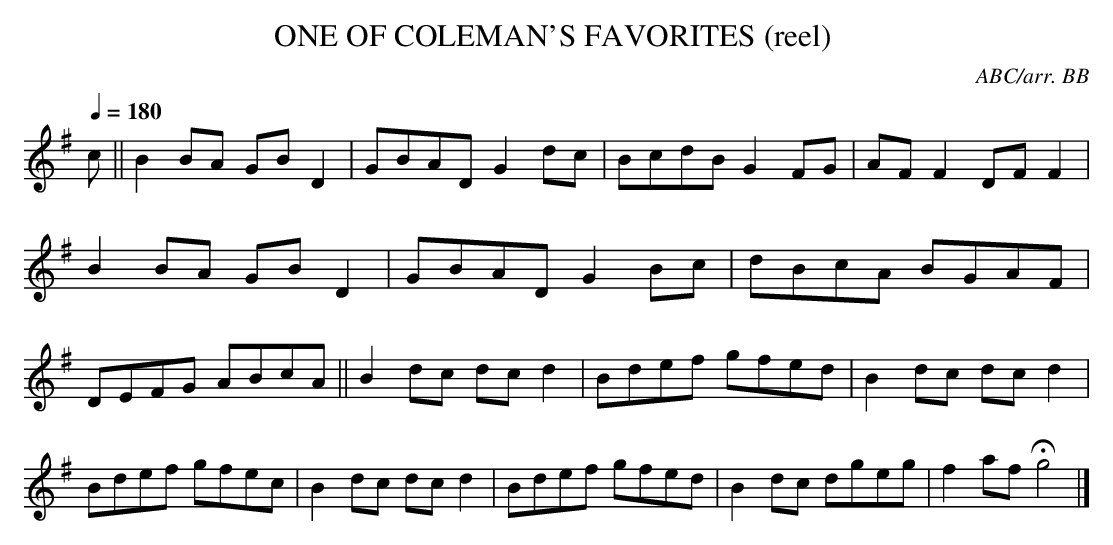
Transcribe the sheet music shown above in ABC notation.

X:1
T:ONE OF COLEMAN'S FAVORITES (reel) \
C:ABC/arr. BB\
M:4/4\
L:1/8\
Q:1/4=180\
K:G\
c||B2BA GB D2|GBAD G2dc|BcdB G2FG|AFF2 DFF2|\
B2BA GB D2|GBAD G2Bc|dBcA BGAF|DEFG ABcA||\
B2dc dcd2|Bdef gfed|B2dc dcd2|Bdef gfec|\
B2dc dcd2|Bdef gfed|B2dc dgeg|f2af Hg4|]\
\
\
